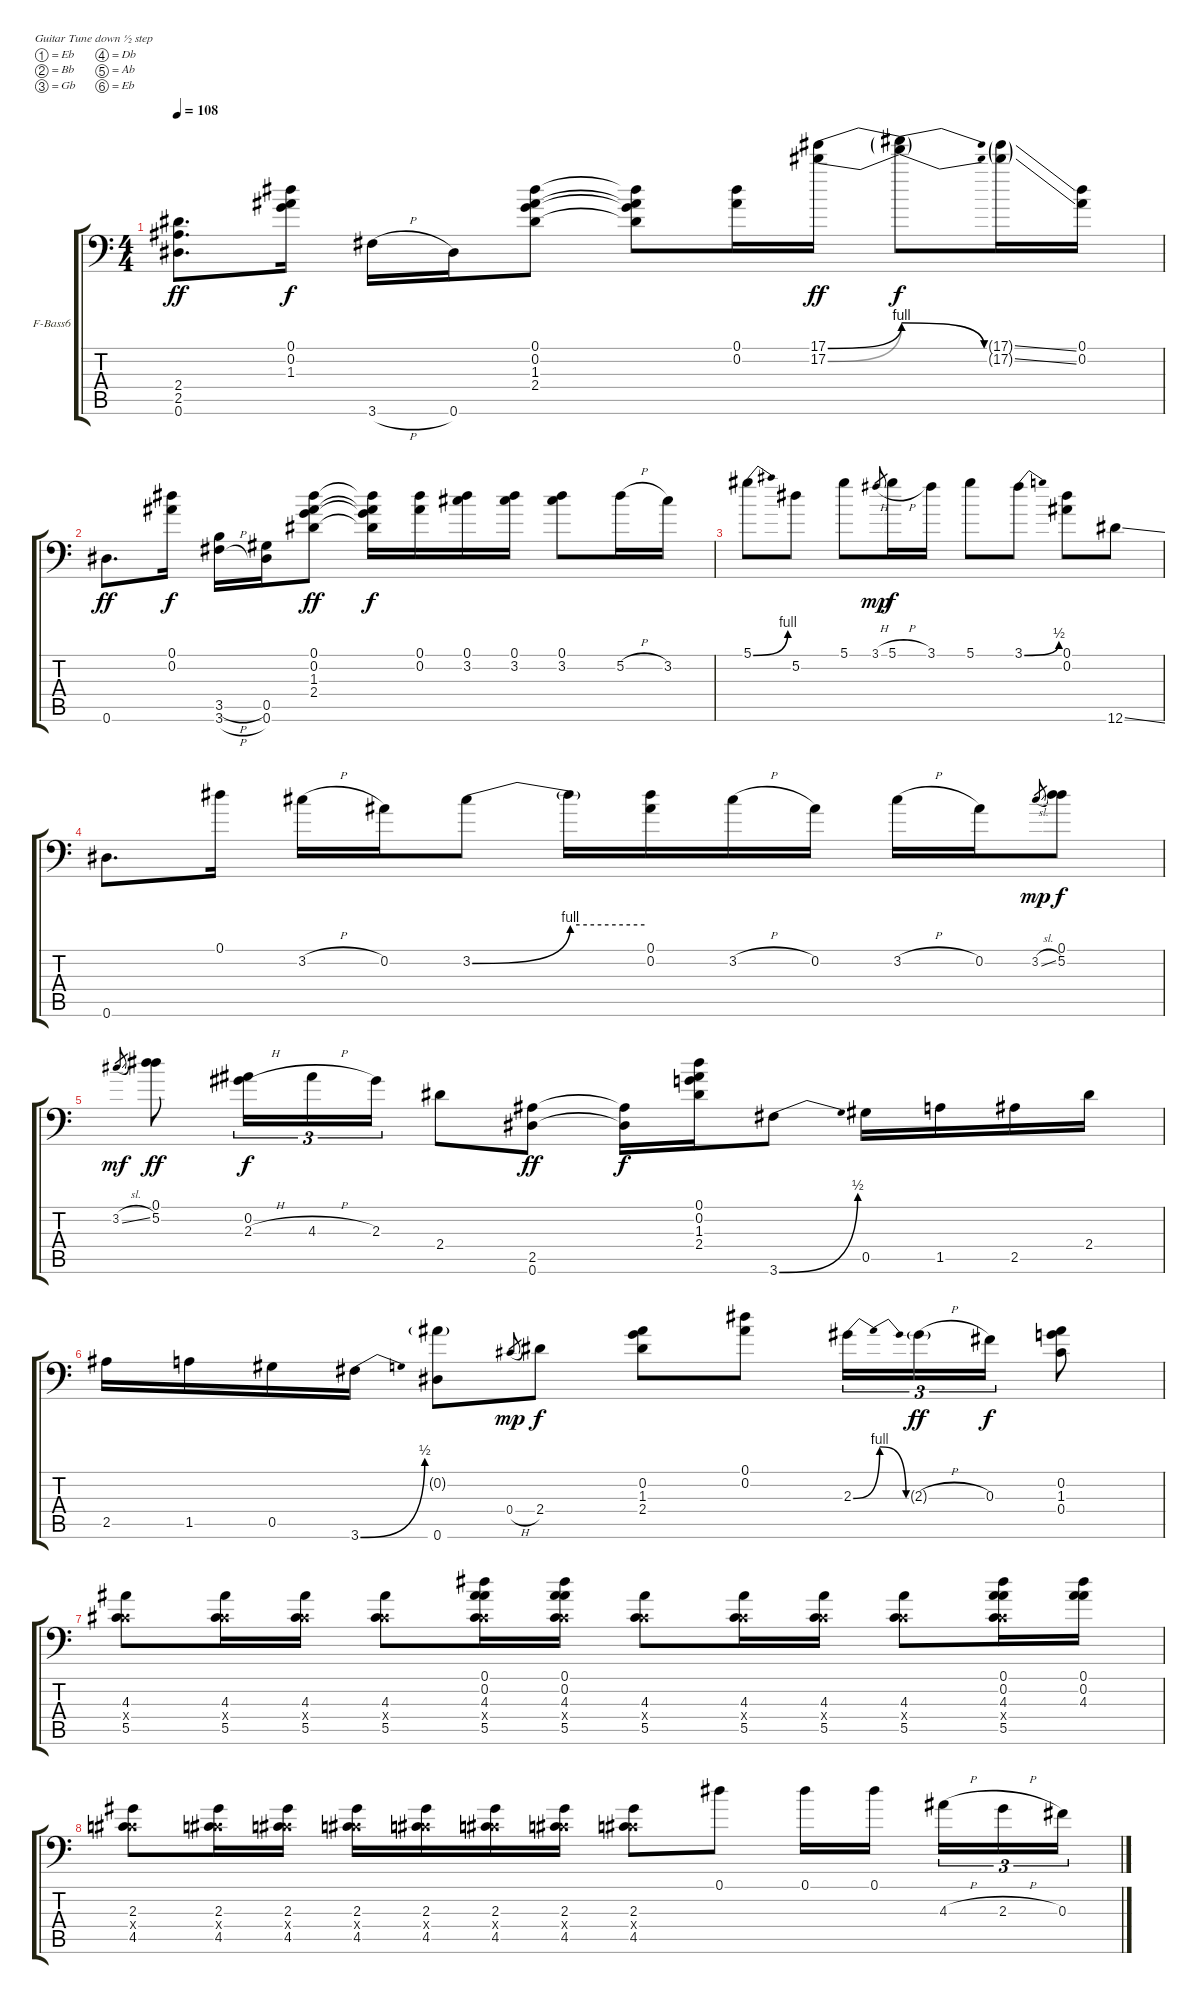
\bracketExtendMode groupsimilarinstruments
\firstSystemTrackNameOrientation horizontal
\otherSystemsTrackNameOrientation horizontal
\track ("Overdub" "F-Bass6") {instrument fretlessbass}
\staff {score tabs}
\tuning (Eb4 Bb3 Gb3 Db3 Ab2 Eb2)
\ts (4 4)
\tempo 108
\clef f4
\ks c
(2.4 2.5 0.6).8{d dy ff} (0.1 0.2 1.3).16{dy f} 3.6{h}.16 0.6.16 (0.1 0.2 1.3 2.4).8 (0.1{t} 0.2{t} 1.3{t} 2.4{t}).8 (0.1 0.2).16 (17.1{be (bend 0 0 60 4)} 17.2{be (bend 0 0 60 4)}).16{dy ff} (17.1{be (release 0 4 60 0) t} 17.2{be (release 0 4 60 0) t}).8{dy f} (17.1{ss g} 17.2{ss g}).16 (0.1 0.2).16 |
0.6.8{d dy ff} (0.1 0.2).16{dy f} (3.5{h} 3.6{h}).16 (0.5 0.6).16 (0.1 0.2 1.3 2.4).8{dy ff} (0.1{t} 0.2{t} 1.3{t} 2.4{t}).16{dy f} (0.1 0.2).16 (0.1 3.2).16 (0.1 3.2).16 (0.1 3.2).8 5.2{h}.16 3.2.16 |
5.1{be (bend 0 0 60 4)}.8 5.2.8 5.1.8 3.1{h}.8{gr dy mp} 5.1{h}.16{dy f} 3.1.16 5.1.8 3.1{be (bend 0 0 60 2)}.8 (0.1 0.2).8 12.6{ss}.8 |
0.6.8{d} 0.1.16 3.2{h}.16 0.2.16 3.2{be (bend 0 0 60 4)}.8 3.2{be (hold 0 4 60 4) t}.16 (0.1 0.2).16 3.2{h}.16 0.2.16 3.2{h}.16 0.2.16 3.2{sl}.8{gr dy mp} (0.1 5.2).8{dy f} |
3.2{sl}.8{gr dy mf} (0.1 5.2).8{dy ff} (0.2 2.3{h}).16{tu (3 2) dy f} 4.3{h}.16{tu (3 2)} 2.3.16{tu (3 2)} 2.4.8 (2.5 0.6).8{dy ff} (2.5{t} 0.6{t}).16{dy f} (0.1 0.2 1.3 2.4).16 3.6{be (bend 0 0 60 2)}.8 0.5.16 1.5.16 2.5.16 2.4.16 |
2.5.16 1.5.16 0.5.16 3.6{be (bend 0 0 60 2)}.16 (0.2{g} 0.6).8 0.4{h}.8{gr dy mp} 2.4.8{dy f} (0.2 1.3 2.4).8 (0.1 0.2).8 2.3{be (bendrelease 0 0 30 4 30 4 60 0)}.16{tu (3 2)} 2.3{h g}.16{tu (3 2) dy ff} 0.3.16{tu (3 2) dy f} (0.2 1.3 0.4).8 |
(4.3 0.4{x} 5.5).8 (4.3 0.4{x} 5.5).16 (4.3 0.4{x} 5.5).16 (4.3 0.4{x} 5.5).8 (0.1 0.2 4.3 0.4{x} 5.5).16 (0.1 0.2 4.3 0.4{x} 5.5).16 (4.3 0.4{x} 5.5).8 (4.3 0.4{x} 5.5).16 (4.3 0.4{x} 5.5).16 (4.3 0.4{x} 5.5).8 (0.1 0.2 4.3 0.4{x} 5.5).16 (0.1 0.2 4.3).16 |
(2.3 0.4{x} 4.5).8 (2.3 0.4{x} 4.5).16 (2.3 0.4{x} 4.5).16 (2.3 0.4{x} 4.5).16 (2.3 0.4{x} 4.5).16 (2.3 0.4{x} 4.5).16 (2.3 0.4{x} 4.5).16 (2.3 0.4{x} 4.5).8 0.1.8 0.1.16 0.1.16 4.3{h}.16{tu (3 2)} 2.3{h}.16{tu (3 2)} 0.3.16{tu (3 2)}
